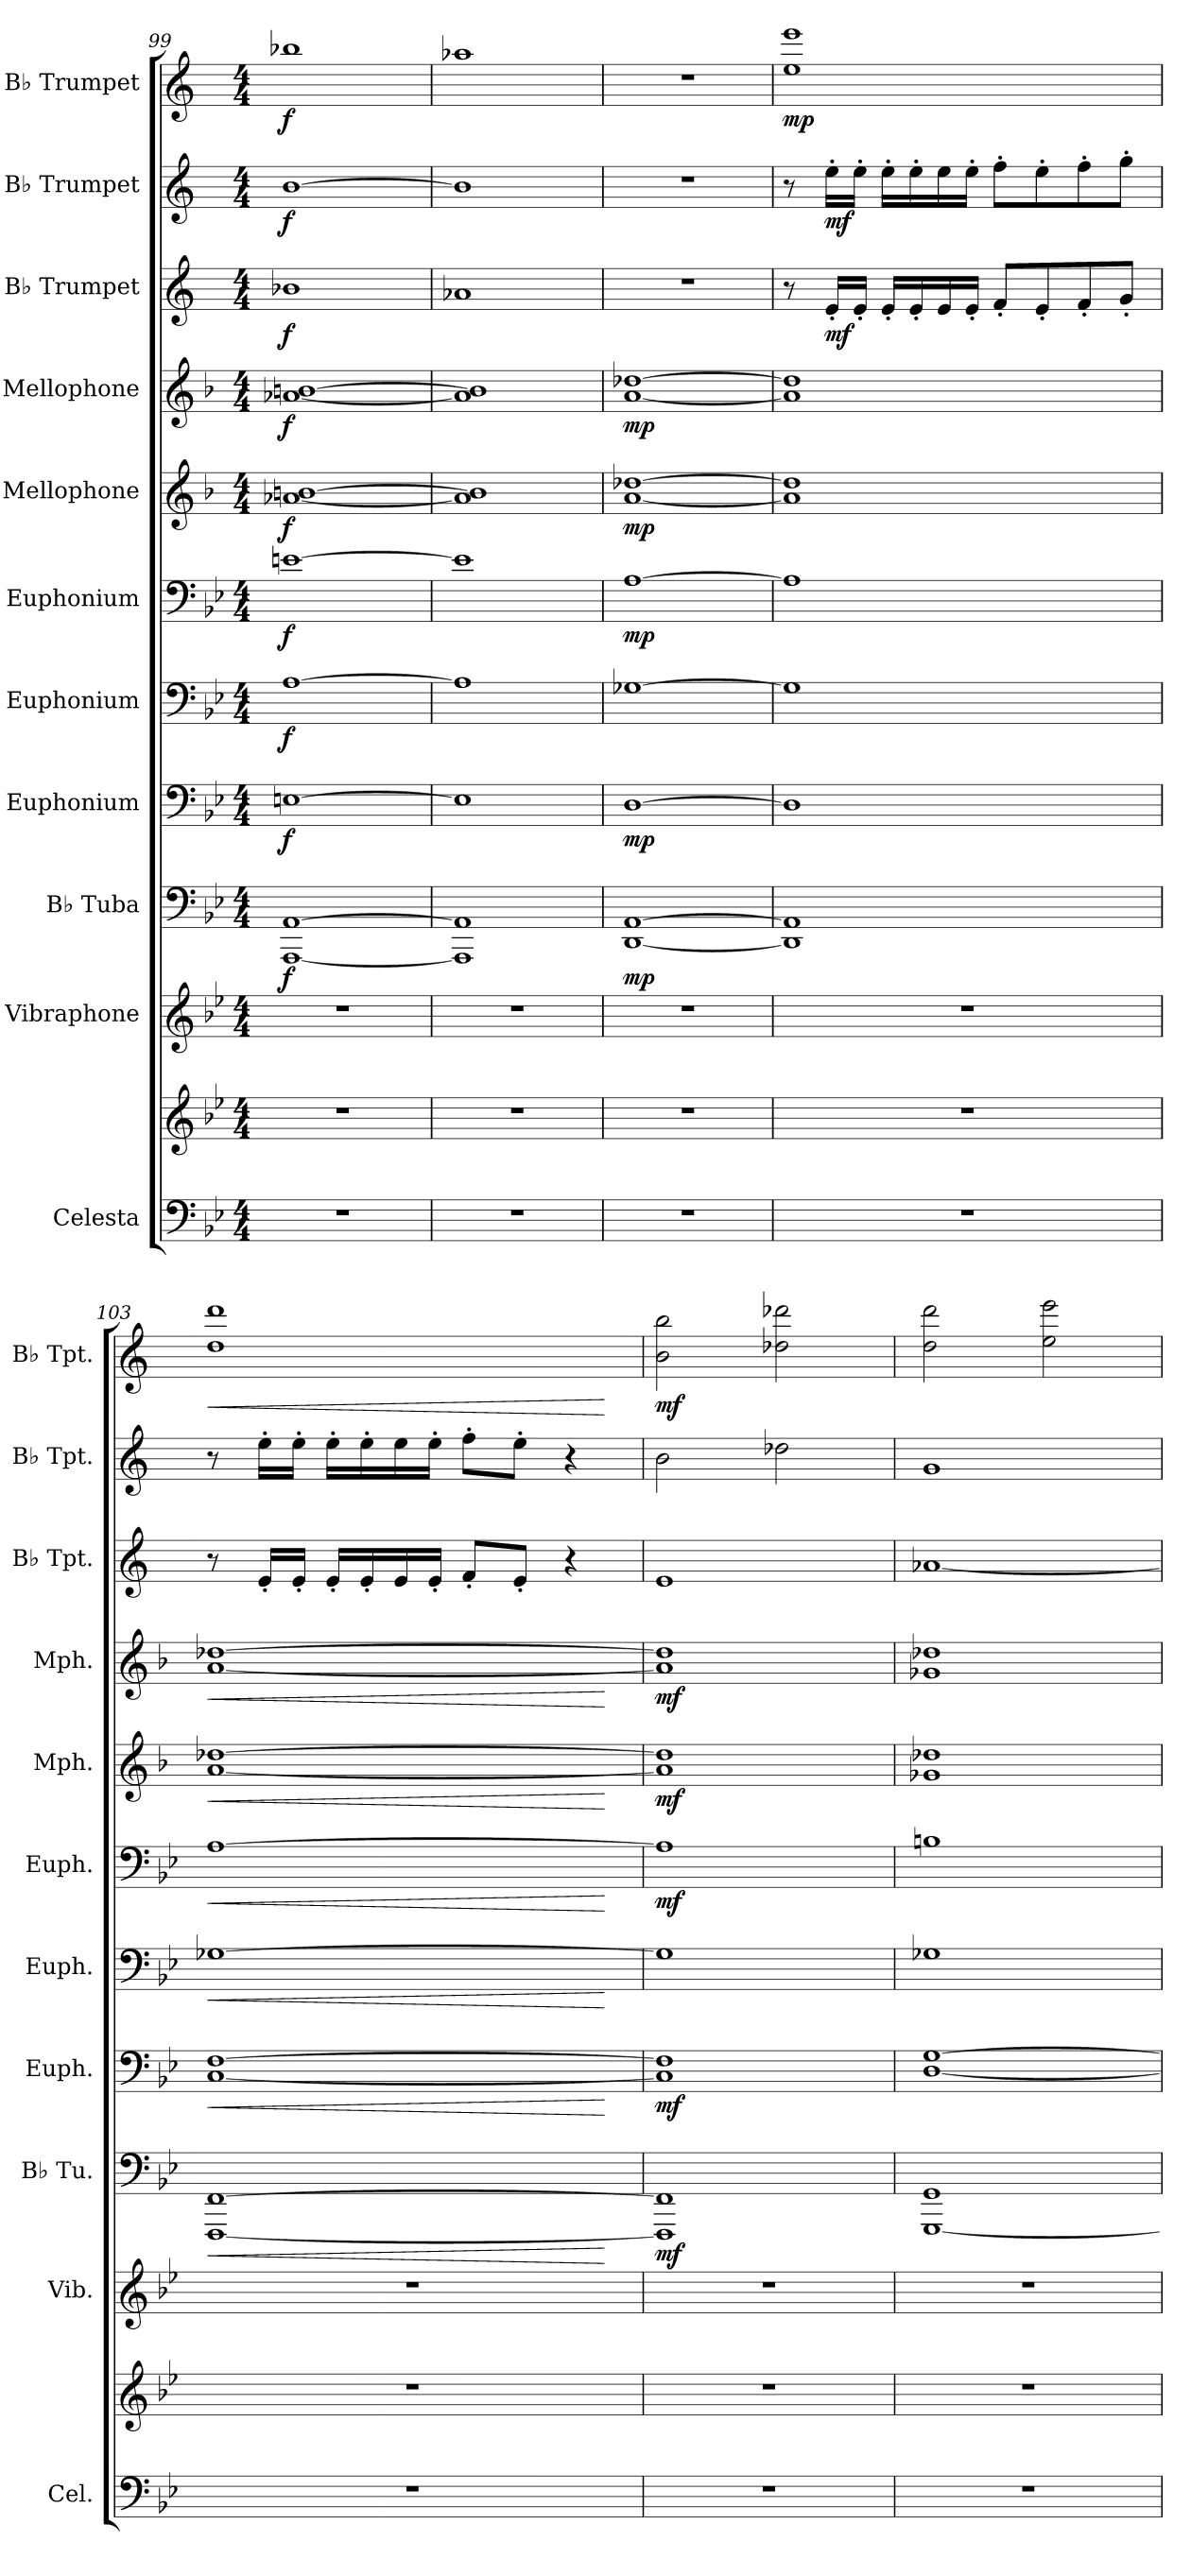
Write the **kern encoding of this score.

**kern	**kern	**kern	**kern	**dynam	**kern	**dynam	**kern	**dynam	**kern	**dynam	**kern	**dynam	**kern	**dynam	**kern	**dynam	**kern	**dynam	**kern	**dynam
*part11	*part11	*part10	*part9	*part9	*part8	*part8	*part7	*part7	*part6	*part6	*part5	*part5	*part4	*part4	*part3	*part3	*part2	*part2	*part1	*part1
*staff12	*staff11	*staff10	*staff9	*staff9	*staff8	*staff8	*staff7	*staff7	*staff6	*staff6	*staff5	*staff5	*staff4	*staff4	*staff3	*staff3	*staff2	*staff2	*staff1	*staff1
*I"Celesta	*	*I"Vibraphone	*I"B♭ Tuba	*	*I"Euphonium	*	*I"Euphonium	*	*I"Euphonium	*	*I"Mellophone	*	*I"Mellophone	*	*I"B♭ Trumpet	*	*I"B♭ Trumpet	*	*I"B♭ Trumpet	*
*I'Cel.	*	*I'Vib.	*I'B♭ Tu.	*	*I'Euph.	*	*I'Euph.	*	*I'Euph.	*	*I'Mph.	*	*I'Mph.	*	*I'B♭ Tpt.	*	*I'B♭ Tpt.	*	*I'B♭ Tpt.	*
*clefF4	*clefG2	*clefG2	*clefF4	*	*clefF4	*	*clefF4	*	*clefF4	*	*clefG2	*	*clefG2	*	*clefG2	*	*clefG2	*	*clefG2	*
*ITrd-7c-12	*ITrd-7c-12	*	*	*	*	*	*	*	*	*	*ITrd4c7	*	*ITrd4c7	*	*ITrd1c2	*	*ITrd1c2	*	*ITrd1c2	*
*k[b-e-]	*k[b-e-]	*k[b-e-]	*k[b-e-]	*	*k[b-e-]	*	*k[b-e-]	*	*k[b-e-]	*	*k[b-e-]	*	*k[b-e-]	*	*k[b-e-]	*	*k[b-e-]	*	*k[b-e-]	*
*M4/4	*M4/4	*M4/4	*M4/4	*	*M4/4	*	*M4/4	*	*M4/4	*	*M4/4	*	*M4/4	*	*M4/4	*	*M4/4	*	*M4/4	*
=99	=99	=99	=99	=99	=99	=99	=99	=99	=99	=99	=99	=99	=99	=99	=99	=99	=99	=99	=99	=99
!	!	!	!	!LO:DY:b	!	!LO:DY:b	!	!LO:DY:b	!	!LO:DY:b	!	!LO:DY:b	!	!LO:DY:b	!	!LO:DY:b	!	!LO:DY:b	!	!LO:DY:b
1r	1r	1r	[1AAA [1AA	f	[1En	f	[1A	f	[1en	f	[1d-X [1en	f	[1d-X [1en	f	1a-X	f	[1a	f	1aa-X	f
=100	=100	=100	=100	=100	=100	=100	=100	=100	=100	=100	=100	=100	=100	=100	=100	=100	=100	=100	=100	=100
1r	1r	1r	1AAA] 1AA]	.	1E]	.	1A]	.	1e]	.	1d-] 1e]	.	1d-] 1e]	.	1g-X	.	1a]	.	1gg-X	.
=101	=101	=101	=101	=101	=101	=101	=101	=101	=101	=101	=101	=101	=101	=101	=101	=101	=101	=101	=101	=101
!	!	!	!	!LO:DY:b	!	!LO:DY:b	!	!LO:DY:b	!	!	!	!	!	!	!	!	!	!	!	!
!	!	!	!	!	!	!	!	!LO:DY:n=1:b	!	!LO:DY:b	!	!LO:DY:b	!	!LO:DY:b	!	!	!	!	!	!
1r	1r	1r	[1DD [1AA	mp	[1D	mp	[1G-X	mp mp	[1A	mp	[1d [1g-X	mp	[1d [1g-X	mp	1r	.	1r	.	1r	.
!!LO:PB:g=z
=102	=102	=102	=102	=102	=102	=102	=102	=102	=102	=102	=102	=102	=102	=102	=102	=102	=102	=102	=102	=102
!	!	!	!	!	!	!	!	!	!	!	!	!	!	!	!	!	!	!	!	!LO:DY:b
1r	1r	1r	1DD] 1AA]	.	1D]	.	1G-]	.	1A]	.	1d] 1g-]	.	1d] 1g-]	.	8r	.	8r	.	1dd 1ddd	mp
!	!	!	!	!	!	!	!	!	!	!	!	!	!	!	!	!LO:DY:b	!	!LO:DY:b	!	!
.	.	.	.	.	.	.	.	.	.	.	.	.	.	.	16d'/LL	mf	16dd'\LL	mf	.	.
.	.	.	.	.	.	.	.	.	.	.	.	.	.	.	16d'/JJ	.	16dd'\JJ	.	.	.
.	.	.	.	.	.	.	.	.	.	.	.	.	.	.	16d'/LL	.	16dd'\LL	.	.	.
.	.	.	.	.	.	.	.	.	.	.	.	.	.	.	16d'/	.	16dd'\	.	.	.
.	.	.	.	.	.	.	.	.	.	.	.	.	.	.	16d/	.	16dd\	.	.	.
.	.	.	.	.	.	.	.	.	.	.	.	.	.	.	16d'/JJ	.	16dd'\JJ	.	.	.
.	.	.	.	.	.	.	.	.	.	.	.	.	.	.	8e-'/L	.	8ee-'\L	.	.	.
.	.	.	.	.	.	.	.	.	.	.	.	.	.	.	8d'/	.	8dd'\	.	.	.
.	.	.	.	.	.	.	.	.	.	.	.	.	.	.	8e-'/	.	8ee-'\	.	.	.
.	.	.	.	.	.	.	.	.	.	.	.	.	.	.	8f'/J	.	8ff'\J	.	.	.
=103	=103	=103	=103	=103	=103	=103	=103	=103	=103	=103	=103	=103	=103	=103	=103	=103	=103	=103	=103	=103
!	!	!	!	!LO:HP:b	!	!LO:HP:b	!	!LO:HP:b	!	!	!	!	!	!	!	!	!	!	!	!
!	!	!	!	!	!	!	!	!LO:HP:n=1:b	!	!LO:HP:b	!	!LO:HP:b	!	!LO:HP:b	!	!	!	!	!	!LO:HP:b
1r	1r	1r	[1FFF [1FF	<	[1C [1F	<	[1G-X	< <	[1A	<	[1d [1g-X	<	[1d [1g-X	<	8r	.	8r	.	1cc 1ccc	<
.	.	.	.	.	.	.	.	.	.	.	.	.	.	.	16d'/LL	.	16dd'\LL	.	.	.
.	.	.	.	.	.	.	.	.	.	.	.	.	.	.	16d'/JJ	.	16dd'\JJ	.	.	.
.	.	.	.	.	.	.	.	.	.	.	.	.	.	.	16d'/LL	.	16dd'\LL	.	.	.
.	.	.	.	.	.	.	.	.	.	.	.	.	.	.	16d'/	.	16dd'\	.	.	.
.	.	.	.	.	.	.	.	.	.	.	.	.	.	.	16d/	.	16dd\	.	.	.
.	.	.	.	.	.	.	.	.	.	.	.	.	.	.	16d'/JJ	.	16dd'\JJ	.	.	.
.	.	.	.	.	.	.	.	.	.	.	.	.	.	.	8e-'/L	.	8ee-'\L	.	.	.
.	.	.	.	.	.	.	.	.	.	.	.	.	.	.	8d'/J	.	8dd'\J	.	.	.
.	.	.	.	.	.	.	.	.	.	.	.	.	.	.	4r	.	4r	.	.	.
.	.	.	.	[	.	[	.	[	.	[	.	[	.	[	.	.	.	.	.	[
=104	=104	=104	=104	=104	=104	=104	=104	=104	=104	=104	=104	=104	=104	=104	=104	=104	=104	=104	=104	=104
!	!	!	!	!LO:DY:b	!	!LO:DY:b	!	!LO:DY:b	!	!	!	!	!	!	!	!	!	!	!	!
!	!	!	!	!	!	!	!	!LO:DY:n=1:b	!	!LO:DY:b	!	!LO:DY:b	!	!LO:DY:b	!	!	!	!	!	!LO:DY:b
1r	1r	1r	1FFF] 1FF]	mf	1C] 1F]	mf	1G-]	mf mf	1A]	mf	1d] 1g-]	mf	1d] 1g-]	mf	1d	.	2a\	.	2a\ 2aa\	mf
.	.	.	.	.	.	.	.	.	.	.	.	.	.	.	.	.	2cc-X\	.	2cc-X\ 2ccc-X\	.
.	.	.	.	.	.	.	.	[	.	.	.	.	.	.	.	.	.	.	.	.
=105	=105	=105	=105	=105	=105	=105	=105	=105	=105	=105	=105	=105	=105	=105	=105	=105	=105	=105	=105	=105
1r	1r	1r	[1GGG 1GG	.	[1D [1G	.	1G-X	.	1Bn	.	1c-X 1g-X	.	1c-X 1g-X	.	[1g-X	.	1f	.	2cc\ 2ccc\	.
.	.	.	.	.	.	.	.	.	.	.	.	.	.	.	.	.	.	.	2dd\ 2ddd\	.
=	=	=	=	=	=	=	=	=	=	=	=	=	=	=	=	=	=	=	=	=
*-	*-	*-	*-	*-	*-	*-	*-	*-	*-	*-	*-	*-	*-	*-	*-	*-	*-	*-	*-	*-
